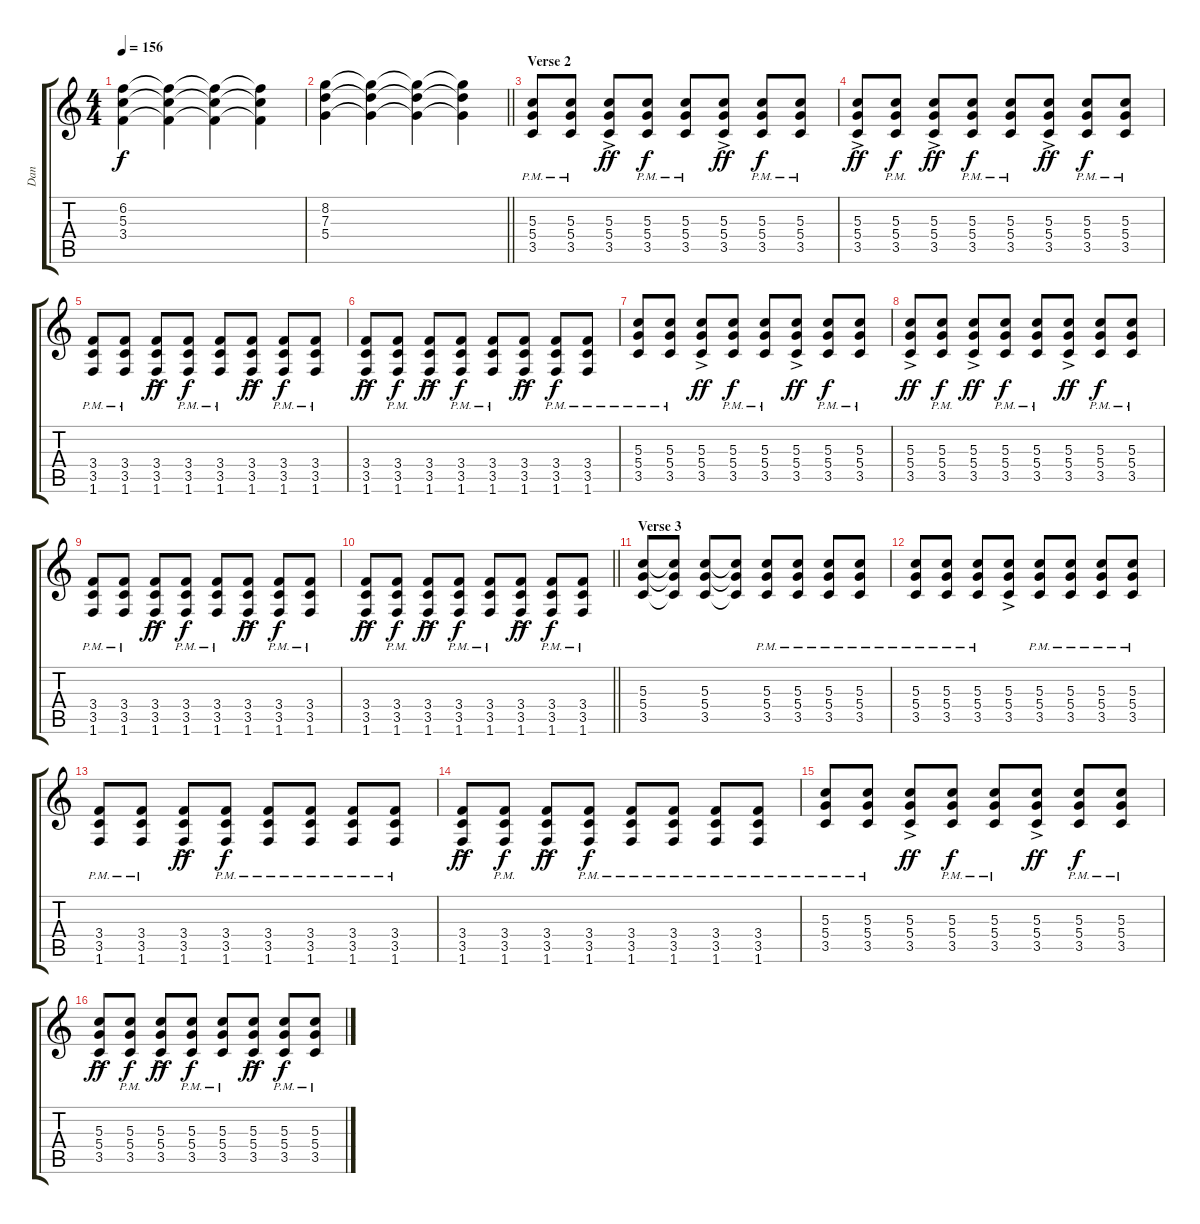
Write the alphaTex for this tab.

\track ("Dan" "Dan") {instrument overdrivenguitar}
\staff {score tabs}
\tuning (E4 B3 G3 D3 A2 E2) {hide}
\ts (4 4)
\tempo 156
\clef g2
\ks c
(6.2 5.3 3.4).4{dy f} (6.2{t} 5.3{t} 3.4{t}).4 (6.2{t} 5.3{t} 3.4{t}).4 (6.2{t} 5.3{t} 3.4{t}).4 |
\barLineRight lightlight
(8.2 7.3 5.4).4 (8.2{t} 7.3{t} 5.4{t}).4 (8.2{t} 7.3{t} 5.4{t}).4 (8.2{t} 7.3{t} 5.4{t}).4 |
\section ("" "Verse 2")
(5.3{pm} 5.4{pm} 3.5{pm}).8 (5.3{pm} 5.4{pm} 3.5{pm}).8 (5.3{ac} 5.4{ac} 3.5{ac}).8{dy ff} (5.3{pm} 5.4{pm} 3.5{pm}).8{dy f} (5.3{pm} 5.4{pm} 3.5{pm}).8 (5.3{ac} 5.4{ac} 3.5{ac}).8{dy ff} (5.3{pm} 5.4{pm} 3.5{pm}).8{dy f} (5.3{pm} 5.4{pm} 3.5{pm}).8 |
(5.3{ac} 5.4{ac} 3.5{ac}).8{dy ff} (5.3{pm} 5.4{pm} 3.5{pm}).8{dy f} (5.3{ac} 5.4{ac} 3.5{ac}).8{dy ff} (5.3{pm} 5.4{pm} 3.5{pm}).8{dy f} (5.3{pm} 5.4{pm} 3.5{pm}).8 (5.3{ac} 5.4{ac} 3.5{ac}).8{dy ff} (5.3{pm} 5.4{pm} 3.5{pm}).8{dy f} (5.3{pm} 5.4{pm} 3.5{pm}).8 |
(3.4{pm} 3.5{pm} 1.6{pm}).8 (3.4{pm} 3.5{pm} 1.6{pm}).8 (3.4{ac} 3.5{ac} 1.6{ac}).8{dy ff} (3.4{pm} 3.5{pm} 1.6{pm}).8{dy f} (3.4{pm} 3.5{pm} 1.6{pm}).8 (3.4{ac} 3.5{ac} 1.6{ac}).8{dy ff} (3.4{pm} 3.5{pm} 1.6{pm}).8{dy f} (3.4{pm} 3.5{pm} 1.6{pm}).8 |
(3.4{ac} 3.5{ac} 1.6{ac}).8{dy ff} (3.4{pm} 3.5{pm} 1.6{pm}).8{dy f} (3.4{ac} 3.5{ac} 1.6{ac}).8{dy ff} (3.4{pm} 3.5{pm} 1.6{pm}).8{dy f} (3.4{pm} 3.5{pm} 1.6{pm}).8 (3.4{ac} 3.5{ac} 1.6{ac}).8{dy ff} (3.4{pm} 3.5{pm} 1.6{pm}).8{dy f} (3.4{pm} 3.5{pm} 1.6{pm}).8 |
(5.3{pm} 5.4{pm} 3.5{pm}).8 (5.3{pm} 5.4{pm} 3.5{pm}).8 (5.3{ac} 5.4{ac} 3.5{ac}).8{dy ff} (5.3{pm} 5.4{pm} 3.5{pm}).8{dy f} (5.3{pm} 5.4{pm} 3.5{pm}).8 (5.3{ac} 5.4{ac} 3.5{ac}).8{dy ff} (5.3{pm} 5.4{pm} 3.5{pm}).8{dy f} (5.3{pm} 5.4{pm} 3.5{pm}).8 |
(5.3{ac} 5.4{ac} 3.5{ac}).8{dy ff} (5.3{pm} 5.4{pm} 3.5{pm}).8{dy f} (5.3{ac} 5.4{ac} 3.5{ac}).8{dy ff} (5.3{pm} 5.4{pm} 3.5{pm}).8{dy f} (5.3{pm} 5.4{pm} 3.5{pm}).8 (5.3{ac} 5.4{ac} 3.5{ac}).8{dy ff} (5.3{pm} 5.4{pm} 3.5{pm}).8{dy f} (5.3{pm} 5.4{pm} 3.5{pm}).8 |
(3.4{pm} 3.5{pm} 1.6{pm}).8 (3.4{pm} 3.5{pm} 1.6{pm}).8 (3.4{ac} 3.5{ac} 1.6{ac}).8{dy ff} (3.4{pm} 3.5{pm} 1.6{pm}).8{dy f} (3.4{pm} 3.5{pm} 1.6{pm}).8 (3.4{ac} 3.5{ac} 1.6{ac}).8{dy ff} (3.4{pm} 3.5{pm} 1.6{pm}).8{dy f} (3.4{pm} 3.5{pm} 1.6{pm}).8 |
\barLineRight lightlight
(3.4{ac} 3.5{ac} 1.6{ac}).8{dy ff} (3.4{pm} 3.5{pm} 1.6{pm}).8{dy f} (3.4{ac} 3.5{ac} 1.6{ac}).8{dy ff} (3.4{pm} 3.5{pm} 1.6{pm}).8{dy f} (3.4{pm} 3.5{pm} 1.6{pm}).8 (3.4{ac} 3.5{ac} 1.6{ac}).8{dy ff} (3.4{pm} 3.5{pm} 1.6{pm}).8{dy f} (3.4{pm} 3.5{pm} 1.6{pm}).8 |
\section ("" "Verse 3")
(5.3 5.4 3.5).8 (5.3{t} 5.4{t} 3.5{t}).8 (5.3 5.4 3.5).8 (5.3{t} 5.4{t} 3.5{t}).8 (5.3{pm} 5.4{pm} 3.5{pm}).8 (5.3{pm} 5.4{pm} 3.5{pm}).8 (5.3{pm} 5.4{pm} 3.5{pm}).8 (5.3{pm} 5.4{pm} 3.5{pm}).8 |
(5.3{pm} 5.4{pm} 3.5{pm}).8 (5.3{pm} 5.4{pm} 3.5{pm}).8 (5.3{pm} 5.4{pm} 3.5{pm}).8 (5.3{ac} 5.4{ac} 3.5{ac}).8 (5.3{pm} 5.4{pm} 3.5{pm}).8 (5.3{pm} 5.4{pm} 3.5{pm}).8 (5.3{pm} 5.4{pm} 3.5{pm}).8 (5.3{pm} 5.4{pm} 3.5{pm}).8 |
(3.4{pm} 3.5{pm} 1.6{pm}).8 (3.4{pm} 3.5{pm} 1.6{pm}).8 (3.4{ac} 3.5{ac} 1.6{ac}).8{dy ff} (3.4{pm} 3.5{pm} 1.6{pm}).8{dy f} (3.4{pm} 3.5{pm} 1.6{pm}).8 (3.4{pm} 3.5{pm} 1.6{pm}).8 (3.4{pm} 3.5{pm} 1.6{pm}).8 (3.4{pm} 3.5{pm} 1.6{pm}).8 |
(3.4{ac} 3.5{ac} 1.6{ac}).8{dy ff} (3.4{pm} 3.5{pm} 1.6{pm}).8{dy f} (3.4{ac} 3.5{ac} 1.6{ac}).8{dy ff} (3.4{pm} 3.5{pm} 1.6{pm}).8{dy f} (3.4{pm} 3.5{pm} 1.6{pm}).8 (3.4{pm} 3.5{pm} 1.6{pm}).8 (3.4{pm} 3.5{pm} 1.6{pm}).8 (3.4{pm} 3.5{pm} 1.6{pm}).8 |
(5.3{pm} 5.4{pm} 3.5{pm}).8 (5.3{pm} 5.4{pm} 3.5{pm}).8 (5.3{ac} 5.4{ac} 3.5{ac}).8{dy ff} (5.3{pm} 5.4{pm} 3.5{pm}).8{dy f} (5.3{pm} 5.4{pm} 3.5{pm}).8 (5.3{ac} 5.4{ac} 3.5{ac}).8{dy ff} (5.3{pm} 5.4{pm} 3.5{pm}).8{dy f} (5.3{pm} 5.4{pm} 3.5{pm}).8 |
(5.3{ac} 5.4{ac} 3.5{ac}).8{dy ff} (5.3{pm} 5.4{pm} 3.5{pm}).8{dy f} (5.3{ac} 5.4{ac} 3.5{ac}).8{dy ff} (5.3{pm} 5.4{pm} 3.5{pm}).8{dy f} (5.3{pm} 5.4{pm} 3.5{pm}).8 (5.3{ac} 5.4{ac} 3.5{ac}).8{dy ff} (5.3{pm} 5.4{pm} 3.5{pm}).8{dy f} (5.3{pm} 5.4{pm} 3.5{pm}).8
